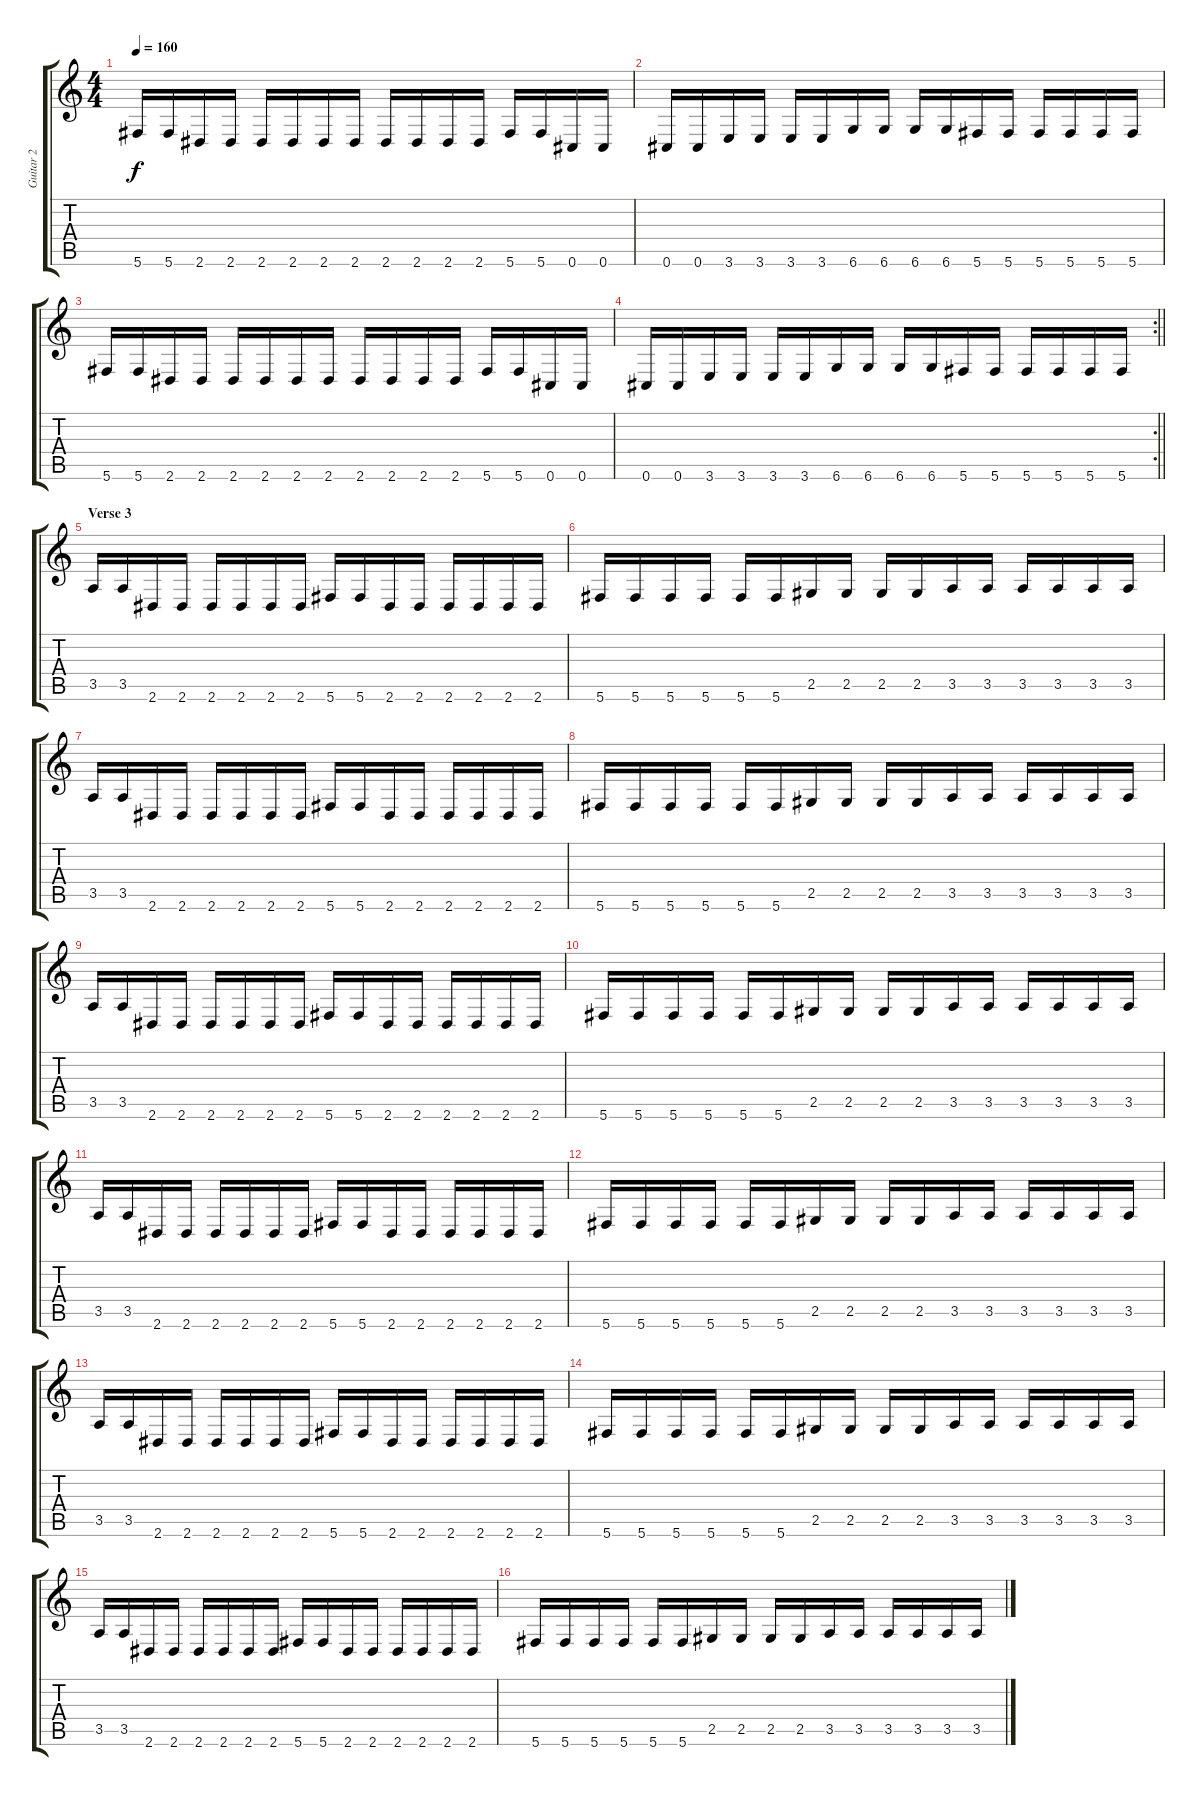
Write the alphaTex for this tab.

\track ("Guitar 2" "Guitar 2") {instrument distortionguitar}
\staff {score tabs}
\tuning (Db4 Ab3 E3 B2 Gb2 Db2) {hide}
\ts (4 4)
\tempo 160
\clef g2
\ks c
5.6.16{dy f} 5.6.16 2.6.16 2.6.16 2.6.16 2.6.16 2.6.16 2.6.16 2.6.16 2.6.16 2.6.16 2.6.16 5.6.16 5.6.16 0.6.16 0.6.16 |
0.6.16 0.6.16 3.6.16 3.6.16 3.6.16 3.6.16 6.6.16 6.6.16 6.6.16 6.6.16 5.6.16 5.6.16 5.6.16 5.6.16 5.6.16 5.6.16 |
5.6.16 5.6.16 2.6.16 2.6.16 2.6.16 2.6.16 2.6.16 2.6.16 2.6.16 2.6.16 2.6.16 2.6.16 5.6.16 5.6.16 0.6.16 0.6.16 |
\rc 2
\barLineRight lightlight
0.6.16 0.6.16 3.6.16 3.6.16 3.6.16 3.6.16 6.6.16 6.6.16 6.6.16 6.6.16 5.6.16 5.6.16 5.6.16 5.6.16 5.6.16 5.6.16 |
\section ("" "Verse 3")
3.5.16 3.5.16 2.6.16 2.6.16 2.6.16 2.6.16 2.6.16 2.6.16 5.6.16 5.6.16 2.6.16 2.6.16 2.6.16 2.6.16 2.6.16 2.6.16 |
5.6.16 5.6.16 5.6.16 5.6.16 5.6.16 5.6.16 2.5.16 2.5.16 2.5.16 2.5.16 3.5.16 3.5.16 3.5.16 3.5.16 3.5.16 3.5.16 |
3.5.16 3.5.16 2.6.16 2.6.16 2.6.16 2.6.16 2.6.16 2.6.16 5.6.16 5.6.16 2.6.16 2.6.16 2.6.16 2.6.16 2.6.16 2.6.16 |
5.6.16 5.6.16 5.6.16 5.6.16 5.6.16 5.6.16 2.5.16 2.5.16 2.5.16 2.5.16 3.5.16 3.5.16 3.5.16 3.5.16 3.5.16 3.5.16 |
3.5.16 3.5.16 2.6.16 2.6.16 2.6.16 2.6.16 2.6.16 2.6.16 5.6.16 5.6.16 2.6.16 2.6.16 2.6.16 2.6.16 2.6.16 2.6.16 |
5.6.16 5.6.16 5.6.16 5.6.16 5.6.16 5.6.16 2.5.16 2.5.16 2.5.16 2.5.16 3.5.16 3.5.16 3.5.16 3.5.16 3.5.16 3.5.16 |
3.5.16 3.5.16 2.6.16 2.6.16 2.6.16 2.6.16 2.6.16 2.6.16 5.6.16 5.6.16 2.6.16 2.6.16 2.6.16 2.6.16 2.6.16 2.6.16 |
5.6.16 5.6.16 5.6.16 5.6.16 5.6.16 5.6.16 2.5.16 2.5.16 2.5.16 2.5.16 3.5.16 3.5.16 3.5.16 3.5.16 3.5.16 3.5.16 |
3.5.16 3.5.16 2.6.16 2.6.16 2.6.16 2.6.16 2.6.16 2.6.16 5.6.16 5.6.16 2.6.16 2.6.16 2.6.16 2.6.16 2.6.16 2.6.16 |
5.6.16 5.6.16 5.6.16 5.6.16 5.6.16 5.6.16 2.5.16 2.5.16 2.5.16 2.5.16 3.5.16 3.5.16 3.5.16 3.5.16 3.5.16 3.5.16 |
3.5.16 3.5.16 2.6.16 2.6.16 2.6.16 2.6.16 2.6.16 2.6.16 5.6.16 5.6.16 2.6.16 2.6.16 2.6.16 2.6.16 2.6.16 2.6.16 |
5.6.16 5.6.16 5.6.16 5.6.16 5.6.16 5.6.16 2.5.16 2.5.16 2.5.16 2.5.16 3.5.16 3.5.16 3.5.16 3.5.16 3.5.16 3.5.16
